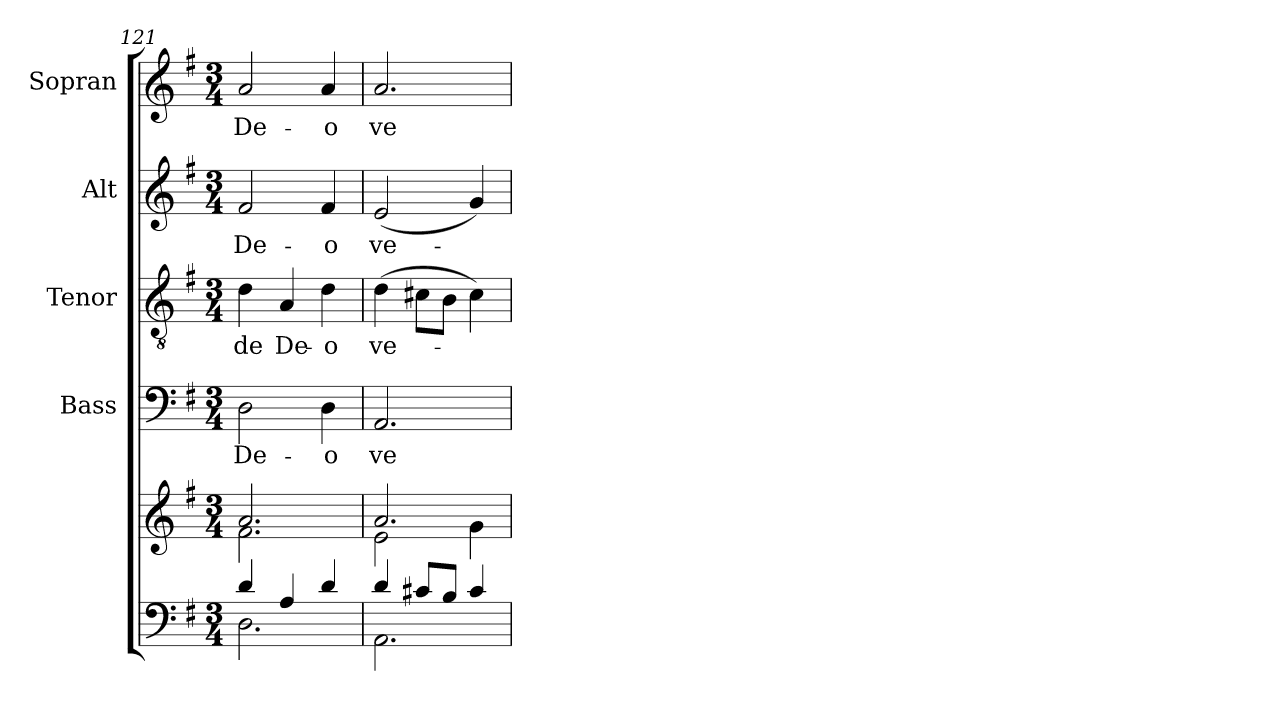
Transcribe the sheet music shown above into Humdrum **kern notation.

**kern	**kern	**kern	**text	**kern	**text	**kern	**text	**kern	**text
*part5	*part5	*part4	*part4	*part3	*part3	*part2	*part2	*part1	*part1
*staff6	*staff5	*staff4	*staff4	*staff3	*staff3	*staff2	*staff2	*staff1	*staff1
*	*	*I"Bass	*	*I"Tenor	*	*I"Alt	*	*I"Sopran	*
*	*	*I'B.	*	*I'T.	*	*I'A.	*	*I'S.	*
*clefF4	*clefG2	*clefF4	*	*clefGv2	*	*clefG2	*	*clefG2	*
*k[f#]	*k[f#]	*k[f#]	*	*k[f#]	*	*k[f#]	*	*k[f#]	*
*G:	*G:	*G:	*	*G:	*	*G:	*	*G:	*
*M3/4	*M3/4	*M3/4	*	*M3/4	*	*M3/4	*	*M3/4	*
=121	=121	=121	=121	=121	=121	=121	=121	=121	=121
*^	*^	*	*	*	*	*	*	*	*
!	!	!	!	!	!LO:LY:b	!	!LO:LY:b	!	!LO:LY:b	!	!LO:LY:b
4d/	2.D\	2.a/	2.f#\	2D\	De-	4d\	de	2f#/	De-	2a/	De-
!	!	!	!	!	!	!	!LO:LY:b	!	!	!	!
4A/	.	.	.	.	.	4A/	De-	.	.	.	.
!	!	!	!	!	!LO:LY:b	!	!LO:LY:b	!	!LO:LY:b	!	!LO:LY:b
4d/	.	.	.	4D\	-o	4d\	-o	4f#/	-o	4a/	-o
=122	=122	=122	=122	=122	=122	=122	=122	=122	=122	=122	=122
!	!	!	!	!	!LO:LY:b	!	!LO:LY:b	!	!LO:LY:b	!	!LO:LY:b
4d/	2.AA\	2.a/	2e\	2.AA/	ve-	(>4d\	ve-	(<2e/	ve-	2.a/	ve-
8c#X/L	.	.	.	.	.	8c#X\L	.	.	.	.	.
8B/J	.	.	.	.	.	8B\J	.	.	.	.	.
4c#/	.	.	4g\	.	.	4c#\)	.	4g/)	.	.	.
*v	*v	*	*	*	*	*	*	*	*	*	*
*	*v	*v	*	*	*	*	*	*	*	*
=	=	=	=	=	=	=	=	=	=
*-	*-	*-	*-	*-	*-	*-	*-	*-	*-
